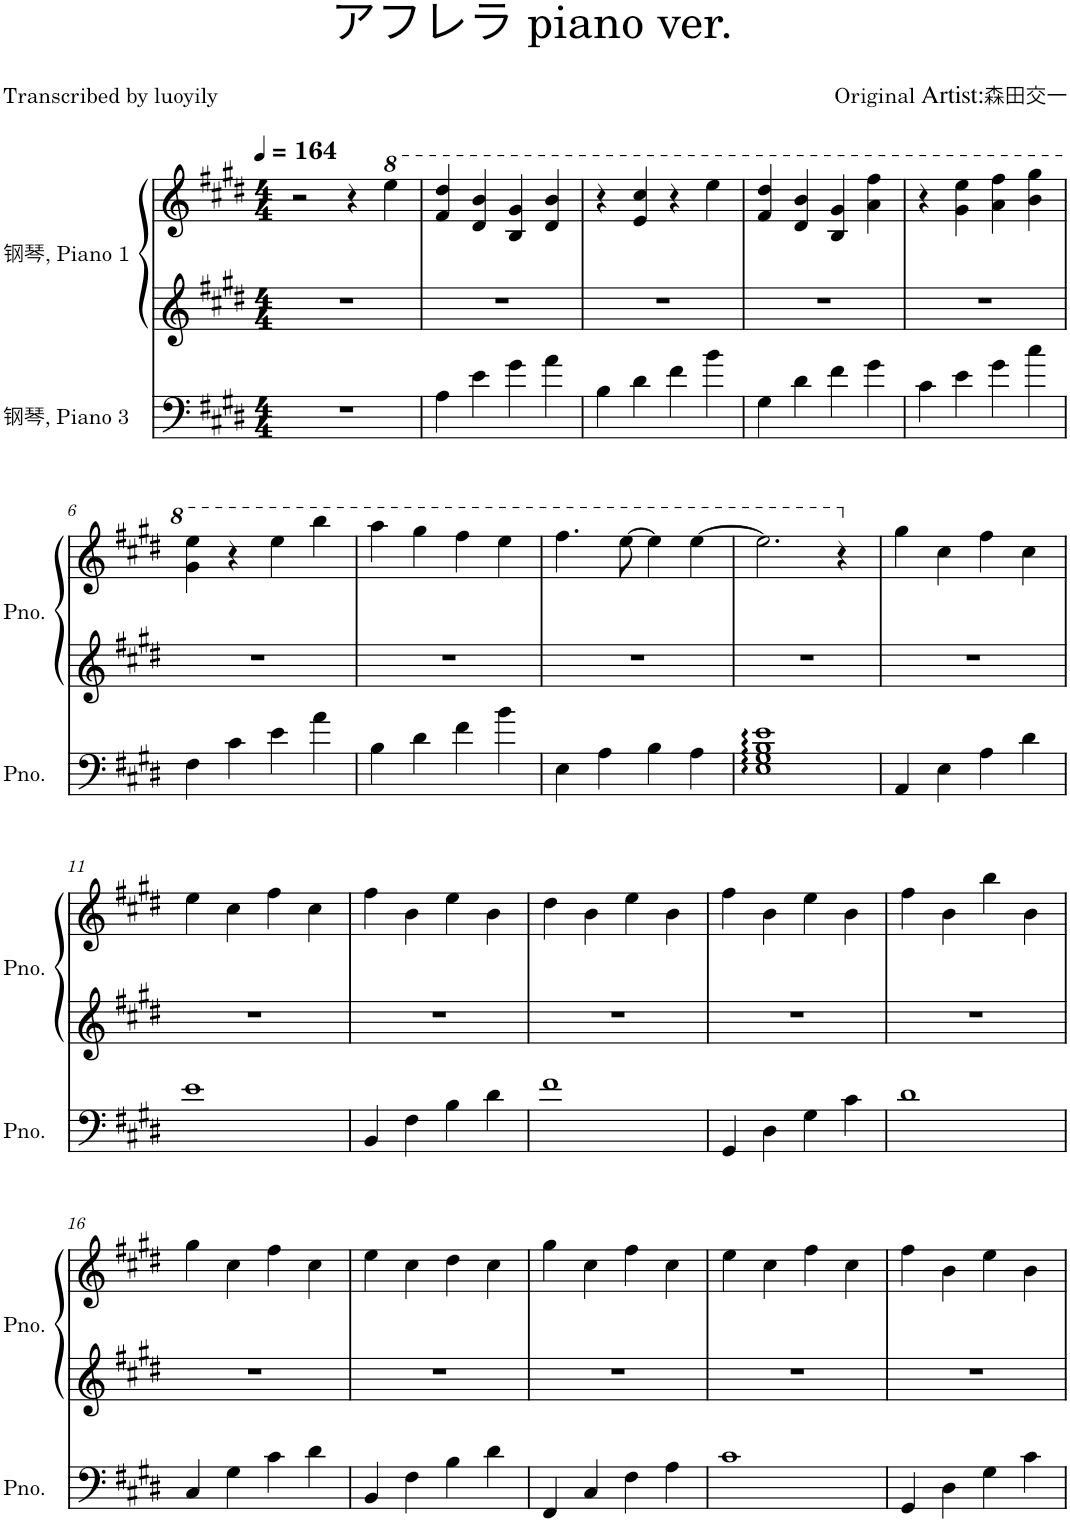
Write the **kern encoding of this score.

**kern	**kern	**kern
*part2	*part1	*part1
*staff3	*staff2	*staff1
*I"钢琴, Piano 3	*I"钢琴, Piano 1	*
*I'Pno.	*I'Pno.	*
*clefF4	*clefG2	*clefG2
*k[f#c#g#d#]	*k[f#c#g#d#]	*k[f#c#g#d#]
*M4/4	*M4/4	*M4/4
*MM164	*MM164	*MM164
=1	=1	=1
1r	1r	2r
.	.	4r
*	*	*8va
.	.	4eee\
=2	=2	=2
4A\	1r	4ff#/ 4ddd#/
4e\	.	4dd#/ 4bb/
4g#\	.	4b/ 4gg#/
4a\	.	4dd#/ 4bb/
=3	=3	=3
4B\	1r	4r
4d#\	.	4ee/ 4ccc#/
4f#\	.	4r
4b\	.	4eee\
=4	=4	=4
4G#\	1r	4ff#/ 4ddd#/
4d#\	.	4dd#/ 4bb/
4f#\	.	4b/ 4gg#/
4g#\	.	4aa\ 4fff#\
=5	=5	=5
4c#\	1r	4r
4e\	.	4gg#\ 4eee\
4g#\	.	4aa\ 4fff#\
4cc#\	.	4bb\ 4ggg#\
!!LO:LB:g=z
=6	=6	=6
4F#\	1r	4gg#\ 4eee\
4c#\	.	4r
4e\	.	4eee\
4a\	.	4bbb\
=7	=7	=7
4B\	1r	4aaa\
4d#\	.	4ggg#\
4f#\	.	4fff#\
4b\	.	4eee\
=8	=8	=8
4E\	1r	4.fff#\
4A\	.	.
.	.	[8eee\
4B\	.	4eee\]
4A\	.	[4eee\
=9	=9	=9
1E 1G# 1B 1e	1r	2.eee\]
.	.	4r
=10	=10	=10
*	*	*X8va
4AA/	1r	4gg#\
4E\	.	4cc#\
4A\	.	4ff#\
4d#\	.	4cc#\
!!LO:LB:g=z
=11	=11	=11
1e	1r	4ee\
.	.	4cc#\
.	.	4ff#\
.	.	4cc#\
=12	=12	=12
4BB/	1r	4ff#\
4F#\	.	4b\
4B\	.	4ee\
4d#\	.	4b\
=13	=13	=13
1f#	1r	4dd#\
.	.	4b\
.	.	4ee\
.	.	4b\
=14	=14	=14
4GG#/	1r	4ff#\
4D#\	.	4b\
4G#\	.	4ee\
4c#\	.	4b\
=15	=15	=15
1d#	1r	4ff#\
.	.	4b\
.	.	4bb\
.	.	4b\
!!LO:LB:g=z
=16	=16	=16
4C#/	1r	4gg#\
4G#\	.	4cc#\
4c#\	.	4ff#\
4d#\	.	4cc#\
=17	=17	=17
4BB/	1r	4ee\
4F#\	.	4cc#\
4B\	.	4dd#\
4d#\	.	4cc#\
=18	=18	=18
4FF#/	1r	4gg#\
4C#/	.	4cc#\
4F#\	.	4ff#\
4A\	.	4cc#\
=19	=19	=19
1c#	1r	4ee\
.	.	4cc#\
.	.	4ff#\
.	.	4cc#\
=20	=20	=20
4GG#/	1r	4ff#\
4D#\	.	4b\
4G#\	.	4ee\
4c#\	.	4b\
=	=	=
*-	*-	*-
